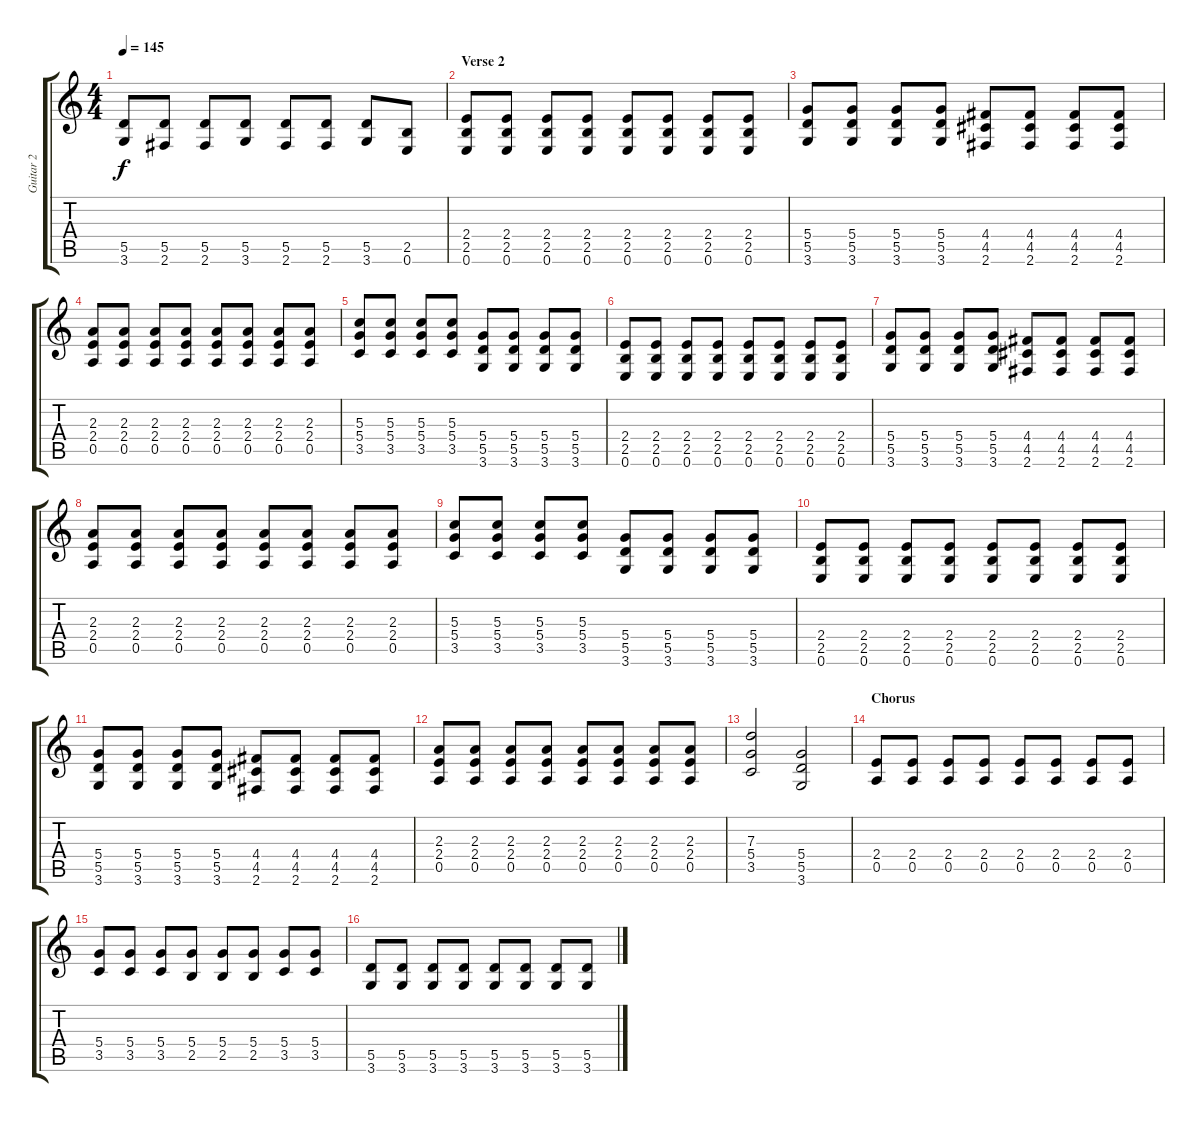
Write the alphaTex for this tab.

\track ("Guitar 2" "Guitar 2") {instrument distortionguitar}
\staff {score tabs}
\tuning (E4 B3 G3 D3 A2 E2) {hide}
\ts (4 4)
\tempo 145
\clef g2
\ks c
(5.5 3.6).8{dy f} (5.5 2.6).8 (5.5 2.6).8 (5.5 3.6).8 (5.5 2.6).8 (5.5 2.6).8 (5.5 3.6).8 (2.5 0.6).8 |
\section ("" "Verse 2")
(2.4 2.5 0.6).8 (2.4 2.5 0.6).8 (2.4 2.5 0.6).8 (2.4 2.5 0.6).8 (2.4 2.5 0.6).8 (2.4 2.5 0.6).8 (2.4 2.5 0.6).8 (2.4 2.5 0.6).8 |
(5.4 5.5 3.6).8 (5.4 5.5 3.6).8 (5.4 5.5 3.6).8 (5.4 5.5 3.6).8 (4.4 4.5 2.6).8 (4.4 4.5 2.6).8 (4.4 4.5 2.6).8 (4.4 4.5 2.6).8 |
(2.3 2.4 0.5).8 (2.3 2.4 0.5).8 (2.3 2.4 0.5).8 (2.3 2.4 0.5).8 (2.3 2.4 0.5).8 (2.3 2.4 0.5).8 (2.3 2.4 0.5).8 (2.3 2.4 0.5).8 |
(5.3 5.4 3.5).8 (5.3 5.4 3.5).8 (5.3 5.4 3.5).8 (5.3 5.4 3.5).8 (5.4 5.5 3.6).8 (5.4 5.5 3.6).8 (5.4 5.5 3.6).8 (5.4 5.5 3.6).8 |
(2.4 2.5 0.6).8 (2.4 2.5 0.6).8 (2.4 2.5 0.6).8 (2.4 2.5 0.6).8 (2.4 2.5 0.6).8 (2.4 2.5 0.6).8 (2.4 2.5 0.6).8 (2.4 2.5 0.6).8 |
(5.4 5.5 3.6).8 (5.4 5.5 3.6).8 (5.4 5.5 3.6).8 (5.4 5.5 3.6).8 (4.4 4.5 2.6).8 (4.4 4.5 2.6).8 (4.4 4.5 2.6).8 (4.4 4.5 2.6).8 |
(2.3 2.4 0.5).8 (2.3 2.4 0.5).8 (2.3 2.4 0.5).8 (2.3 2.4 0.5).8 (2.3 2.4 0.5).8 (2.3 2.4 0.5).8 (2.3 2.4 0.5).8 (2.3 2.4 0.5).8 |
(5.3 5.4 3.5).8 (5.3 5.4 3.5).8 (5.3 5.4 3.5).8 (5.3 5.4 3.5).8 (5.4 5.5 3.6).8 (5.4 5.5 3.6).8 (5.4 5.5 3.6).8 (5.4 5.5 3.6).8 |
(2.4 2.5 0.6).8 (2.4 2.5 0.6).8 (2.4 2.5 0.6).8 (2.4 2.5 0.6).8 (2.4 2.5 0.6).8 (2.4 2.5 0.6).8 (2.4 2.5 0.6).8 (2.4 2.5 0.6).8 |
(5.4 5.5 3.6).8 (5.4 5.5 3.6).8 (5.4 5.5 3.6).8 (5.4 5.5 3.6).8 (4.4 4.5 2.6).8 (4.4 4.5 2.6).8 (4.4 4.5 2.6).8 (4.4 4.5 2.6).8 |
(2.3 2.4 0.5).8 (2.3 2.4 0.5).8 (2.3 2.4 0.5).8 (2.3 2.4 0.5).8 (2.3 2.4 0.5).8 (2.3 2.4 0.5).8 (2.3 2.4 0.5).8 (2.3 2.4 0.5).8 |
(7.3 5.4 3.5).2 (5.4 5.5 3.6).2 |
\section ("" "Chorus")
(2.4 0.5).8 (2.4 0.5).8 (2.4 0.5).8 (2.4 0.5).8 (2.4 0.5).8 (2.4 0.5).8 (2.4 0.5).8 (2.4 0.5).8 |
(5.4 3.5).8 (5.4 3.5).8 (5.4 3.5).8 (5.4 2.5).8 (5.4 2.5).8 (5.4 2.5).8 (5.4 3.5).8 (5.4 3.5).8 |
(5.5 3.6).8 (5.5 3.6).8 (5.5 3.6).8 (5.5 3.6).8 (5.5 3.6).8 (5.5 3.6).8 (5.5 3.6).8 (5.5 3.6).8
